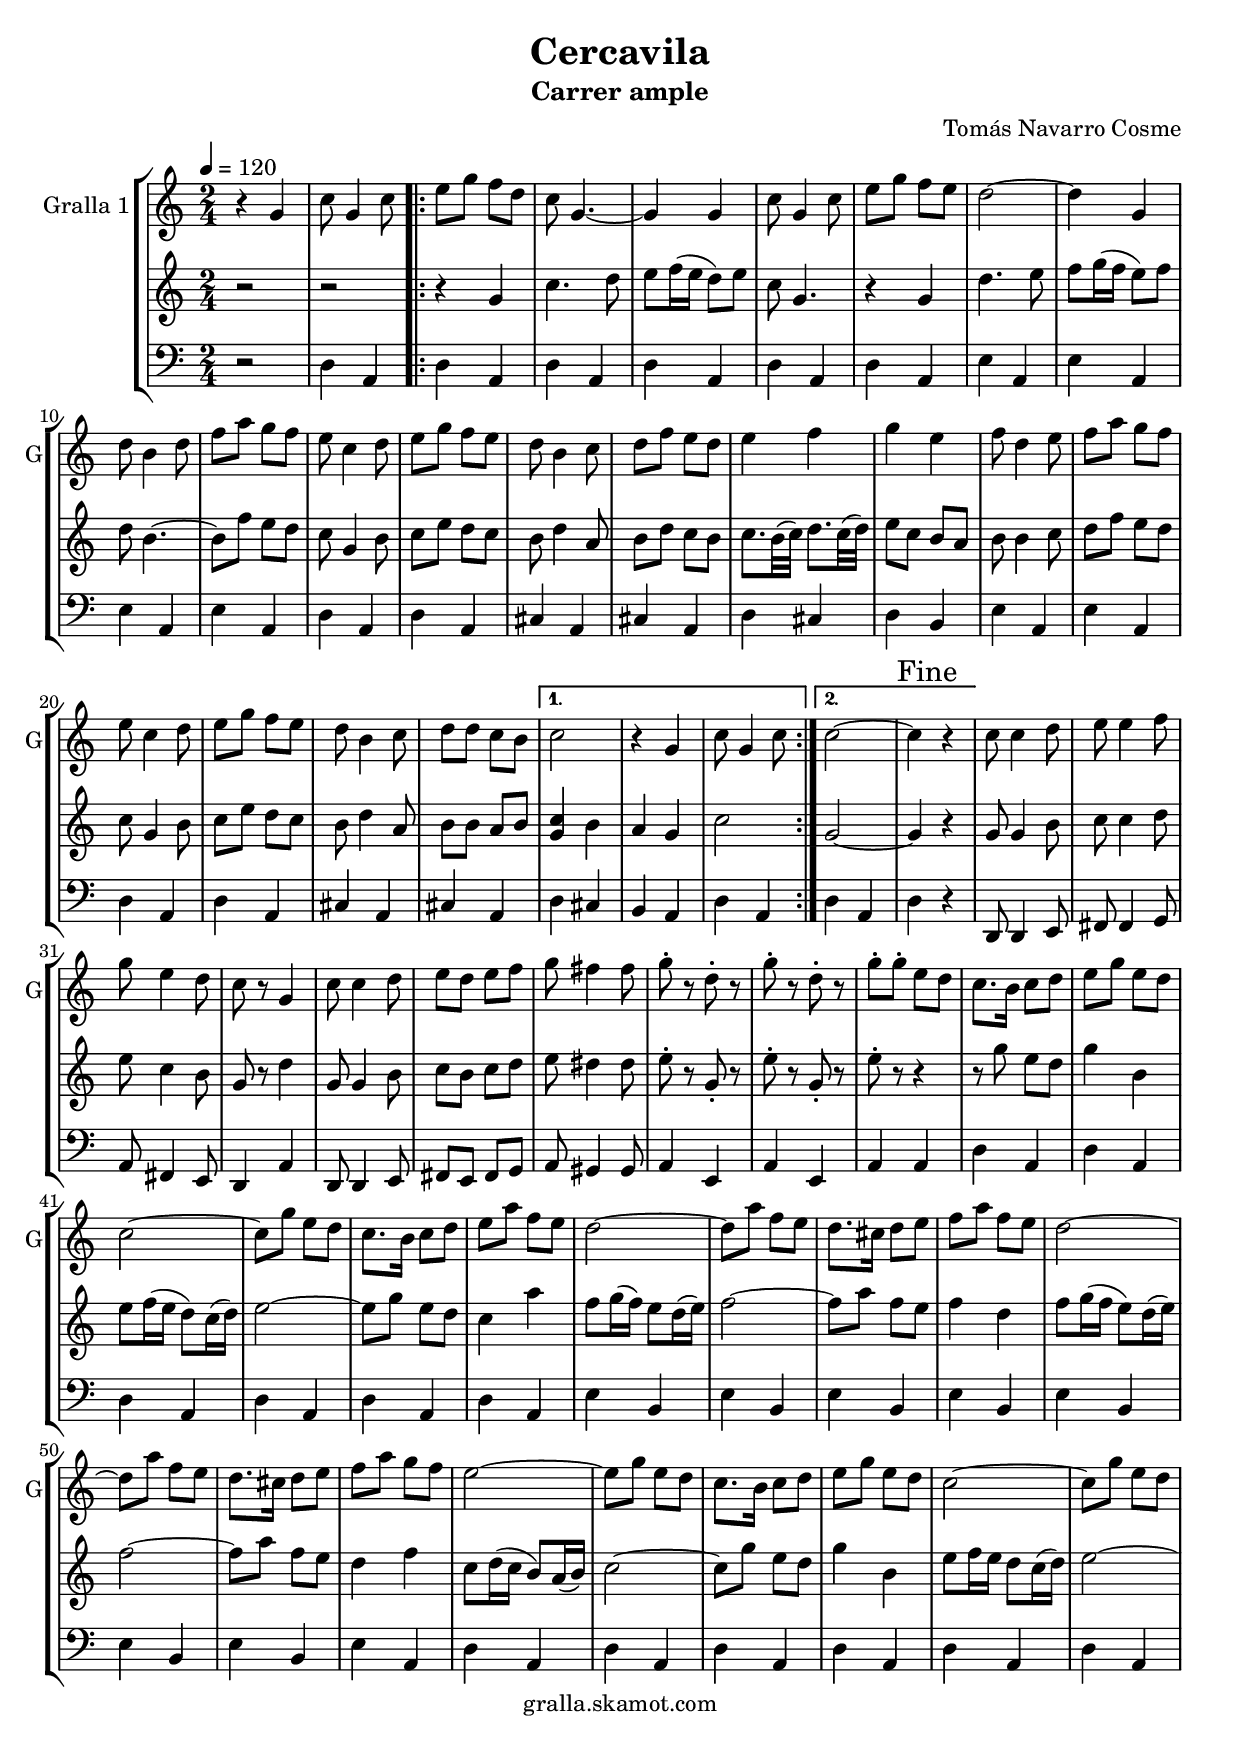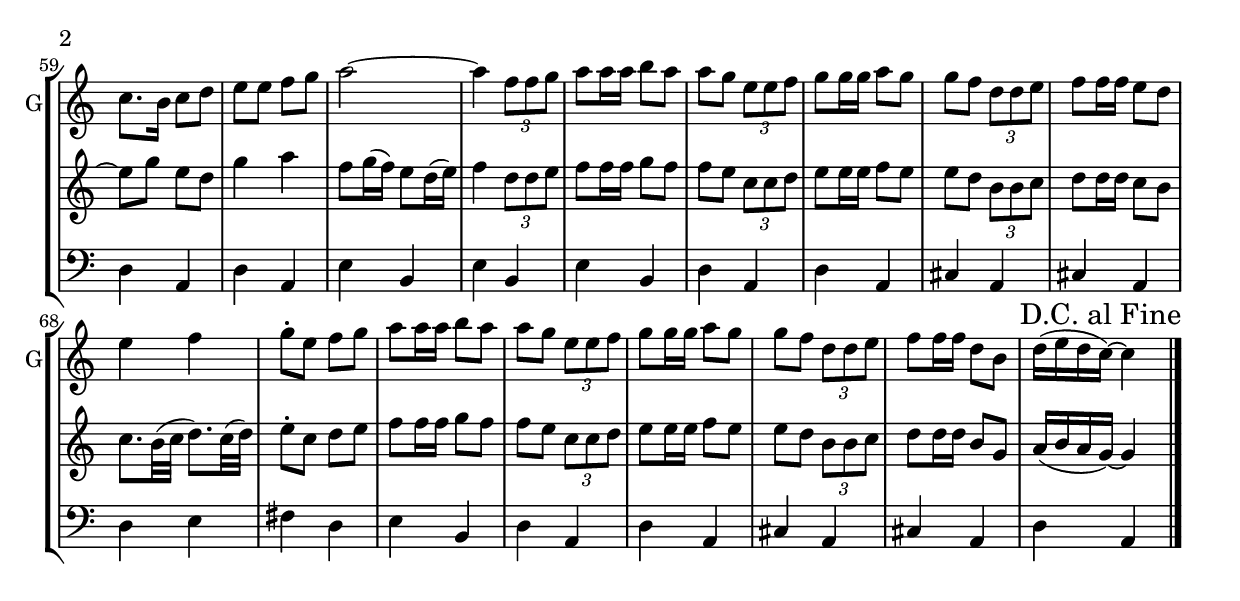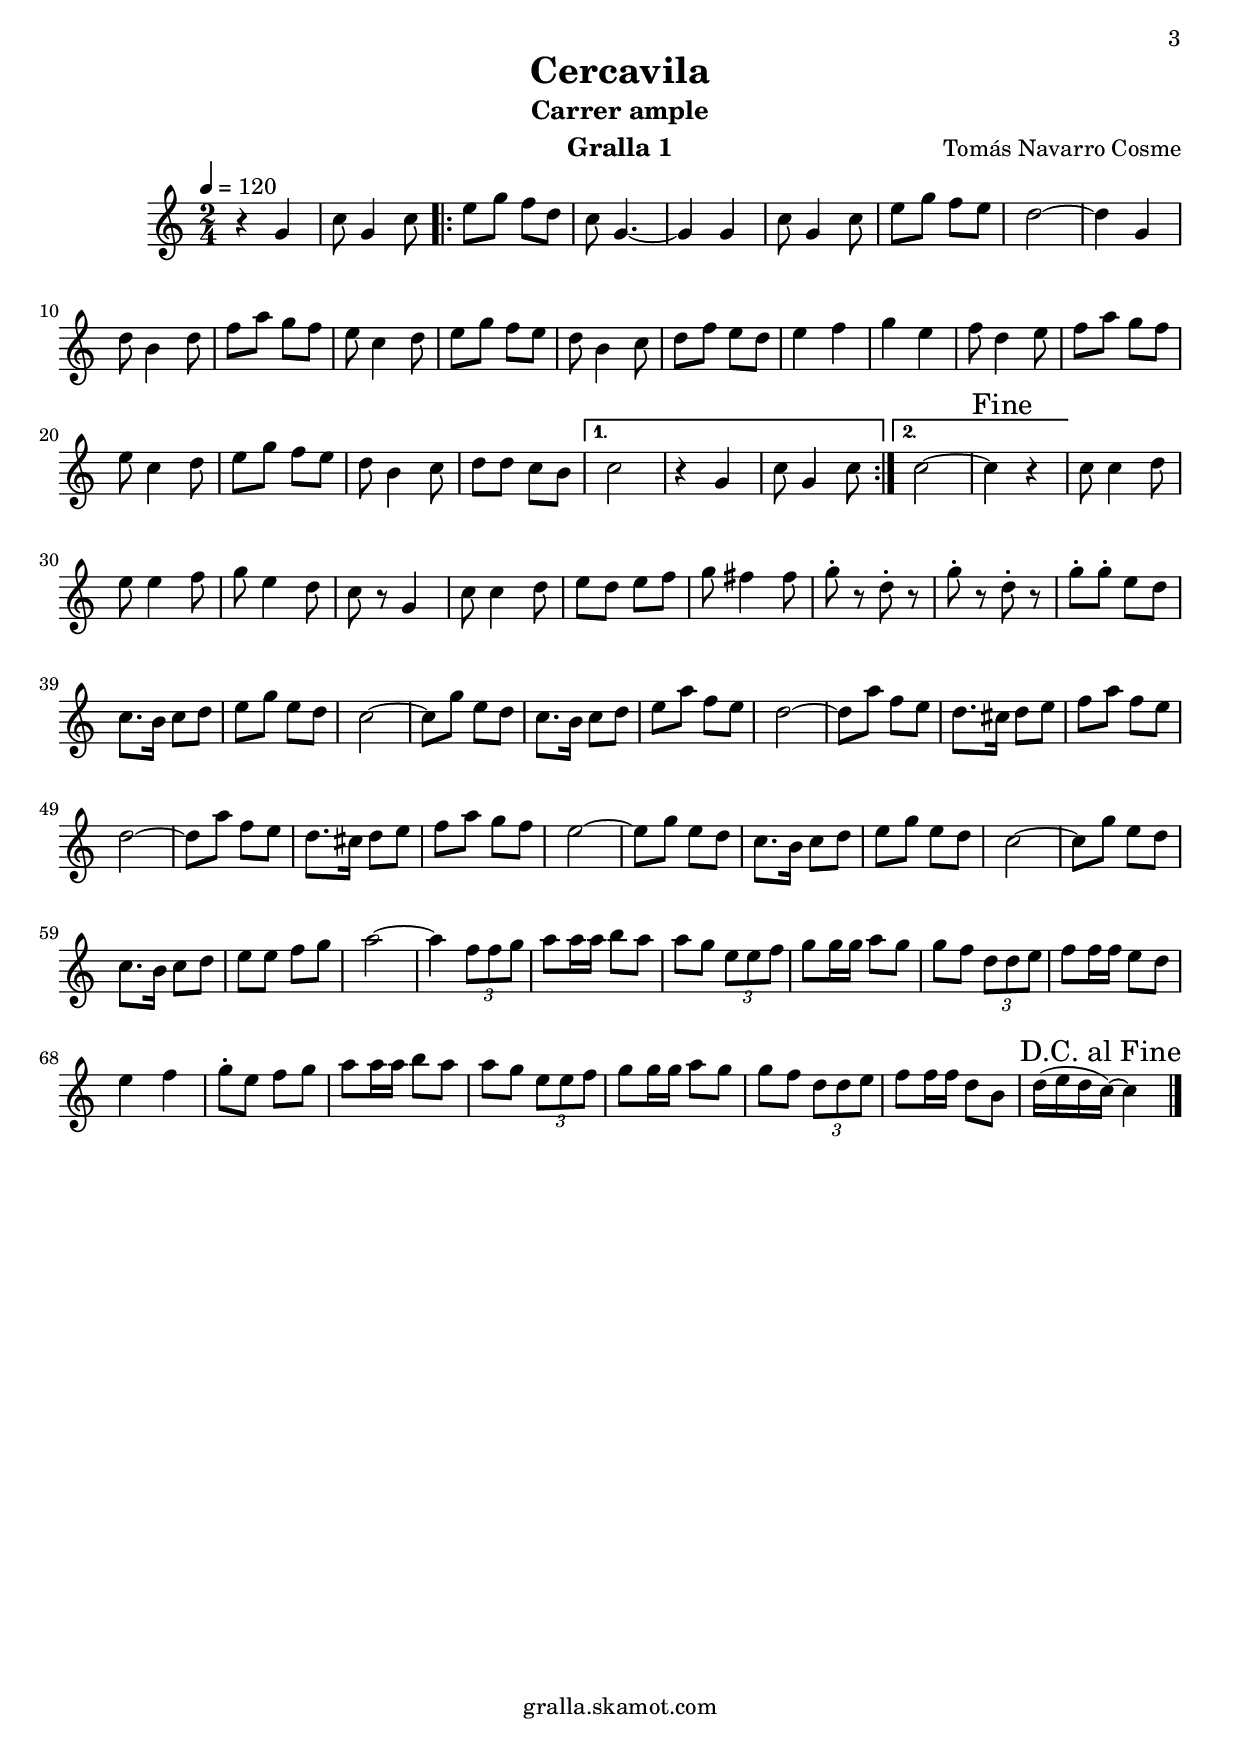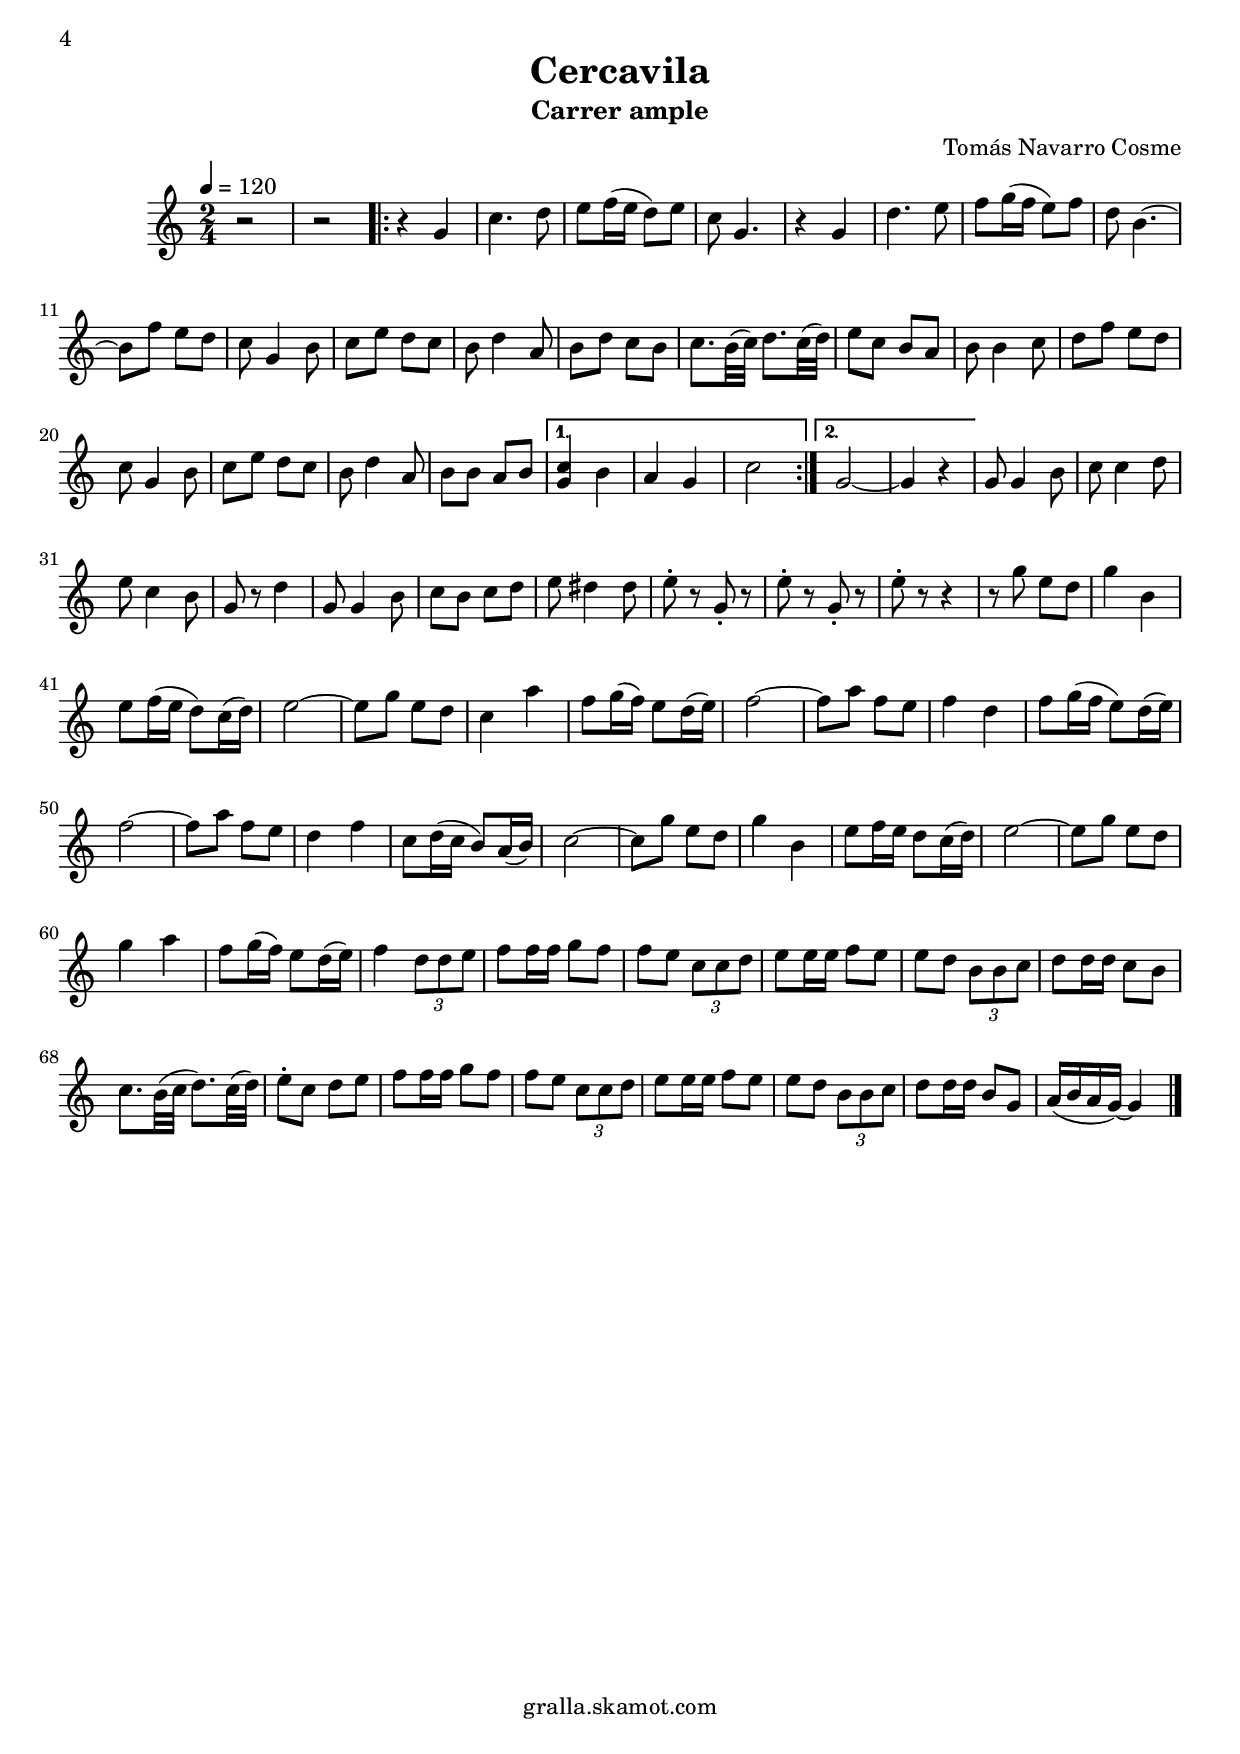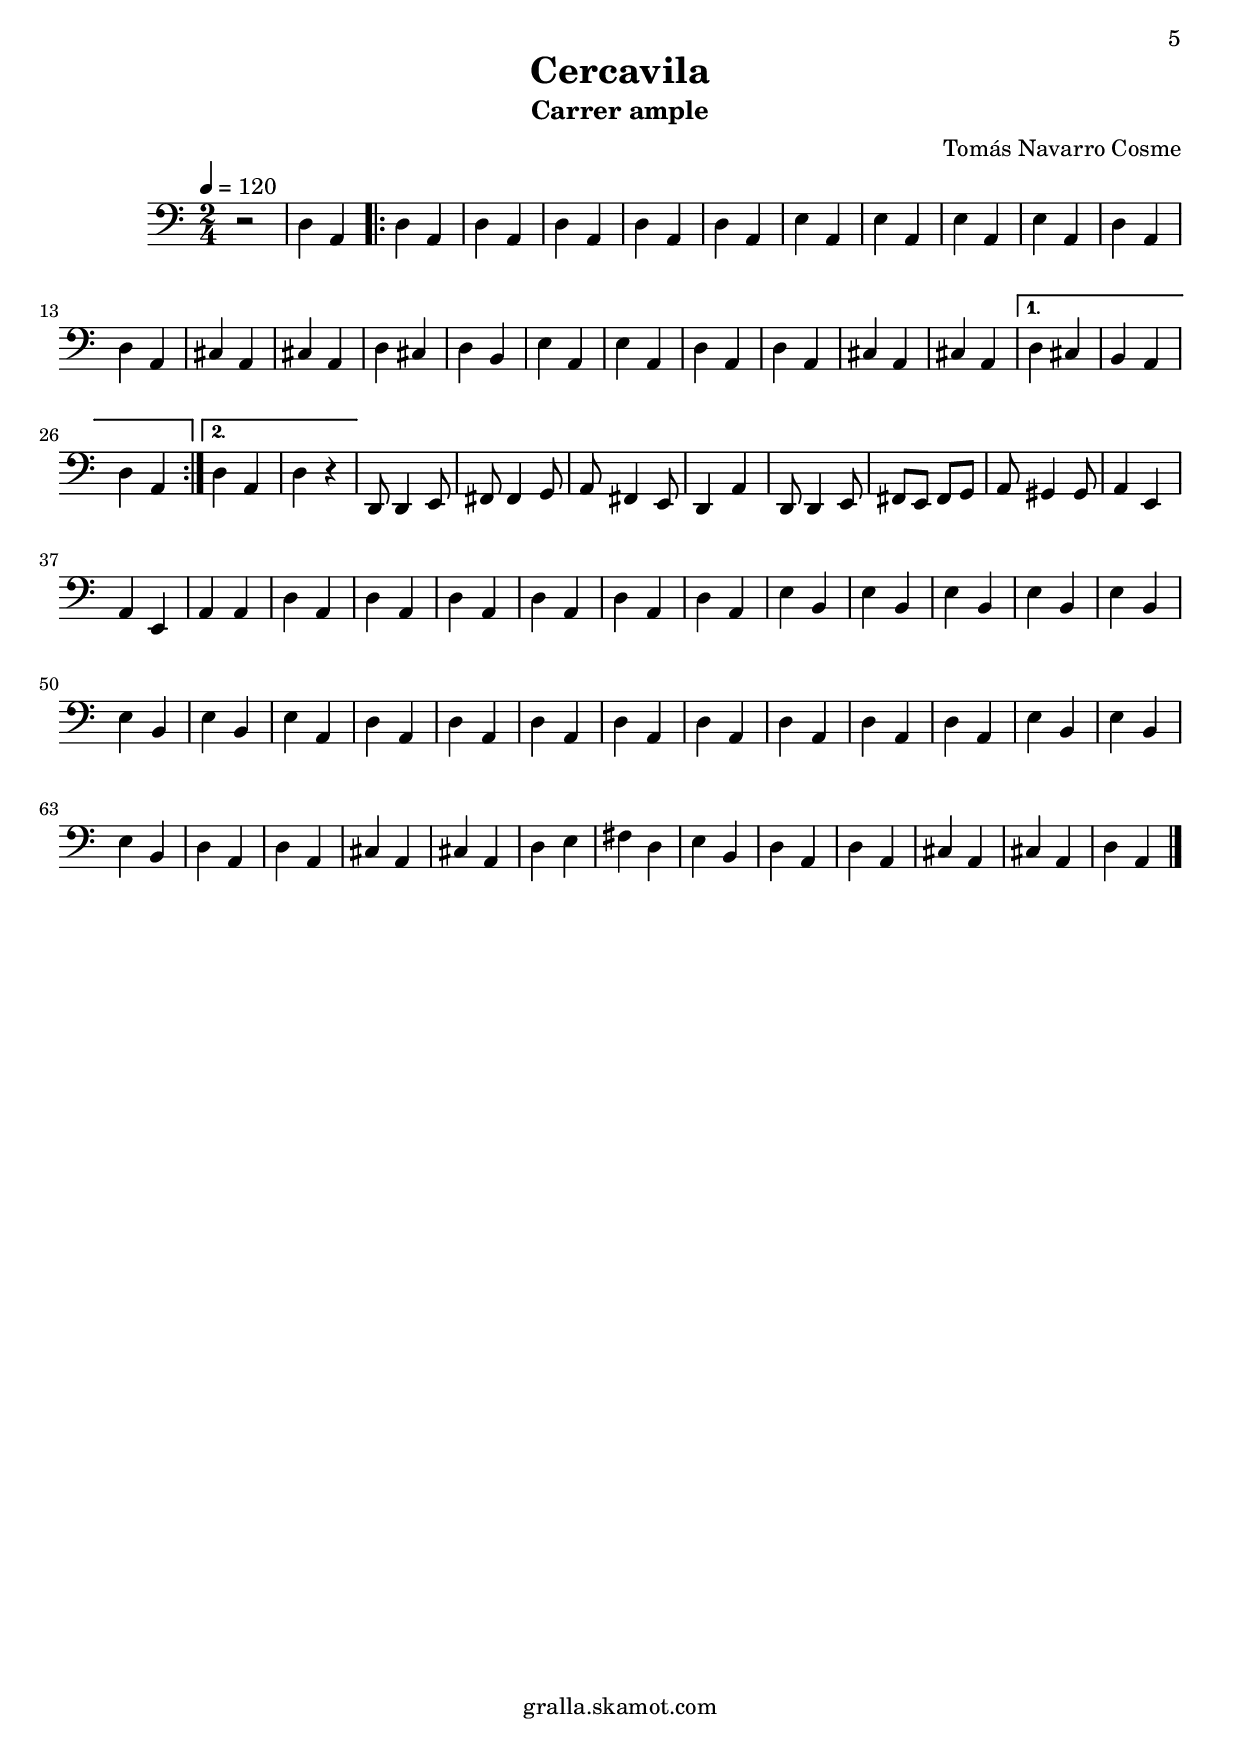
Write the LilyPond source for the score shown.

\version "2.16.2"

\header {
  dedication=""
  title="Cercavila"
  subtitle="Carrer ample"
  subsubtitle=""
  poet=""
  meter=""
  piece=""
  composer="Tomás Navarro Cosme"
  arranger=""
  opus=""
  instrument=""
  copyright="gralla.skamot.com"
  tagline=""
}

liniaroAa =
\relative g'
{
  \tempo 4=120
  \clef treble
  \key c \major
  \time 2/4
  r4 g  |
  c8 g4 c8  |
  \repeat volta 2 { e8 g f d  |
  c8 g4. ~  |
  %05
  g4 g  |
  c8 g4 c8  |
  e8 g f e  |
  d2 ~  |
  d4 g,  |
  %10
  d'8 b4 d8  |
  f8 a g f  |
  e8 c4 d8  |
  e8 g f e  |
  d8 b4 c8  |
  %15
  d8 f e d  |
  e4 f  |
  g4 e  |
  f8 d4 e8  |
  f8 a g f  |
  %20
  e8 c4 d8  |
  e8 g f e  |
  d8 b4 c8  |
  d8 d c b }
  \alternative { { c2  |
  %25
  r4 g  |
  c8 g4 c8 }
  { c2 ~  |
  \mark "Fine" c4 r } }
  c8 c4 d8  |
  %30
  e8 e4 f8  |
  g8 e4 d8  |
  c8 r g4  |
  c8 c4 d8  |
  e8 d e f  |
  %35
  g8 fis4 fis8  |
  g8-. r d-. r  |
  g8-. r d-. r  |
  g8-. g-. e d  |
  c8. b16 c8 d  |
  %40
  e8 g e d  |
  c2 ~  |
  c8 g' e d  |
  c8. b16 c8 d  |
  e8 a f e  |
  %45
  d2 ~  |
  d8 a' f e  |
  d8. cis16 d8 e  |
  f8 a f e  |
  d2 ~  |
  %50
  d8 a' f e  |
  d8. cis16 d8 e  |
  f8 a g f  |
  e2 ~  |
  e8 g e d  |
  %55
  c8. b16 c8 d  |
  e8 g e d  |
  c2 ~  |
  c8 g' e d  |
  c8. b16 c8 d  |
  %60
  e8 e f g  |
  a2 ~  |
  a4 \times 2/3 { f8 f g }  |
  a8 a16 a b8 a  |
  a8 g \times 2/3 { e e f }  |
  %65
  g8 g16 g a8 g  |
  g8 f \times 2/3 { d d e }  |
  f8 f16 f e8 d  |
  e4 f  |
  g8-. e f g  |
  %70
  a8 a16 a b8 a  |
  a8 g \times 2/3 { e e f }  |
  g8 g16 g a8 g  |
  g8 f \times 2/3 { d d e }  |
  f8 f16 f d8 b  |
  %75
  \mark "D.C. al Fine" d16 ( e d c ~ ) c4  \bar "|."
}

liniaroAb =
\relative g'
{
  \tempo 4=120
  \clef treble
  \key c \major
  \time 2/4
  r2  |
  r2  |
  \repeat volta 2 { r4 g  |
  c4. d8  |
  %05
  e8 f16 ( e d8 ) e  |
  c8 g4.  |
  r4 g  |
  d'4. e8  |
  f8 g16 ( f e8 ) f  |
  %10
  d8 b4. ~  |
  b8 f' e d  |
  c8 g4 b8  |
  c8 e d c  |
  b8 d4 a8  |
  %15
  b8 d c b  |
  c8. b32 ( c ) d8. c32 ( d )  |
  e8 c b a  |
  b8 b4 c8  |
  d8 f e d  |
  %20
  c8 g4 b8  |
  c8 e d c  |
  b8 d4 a8  |
  b8 b a b }
  \alternative { { <g c>4 b  |
  %25
  a4 g  |
  c2 }
  { g2 ~  |
  g4 r } }
  g8 g4 b8  |
  %30
  c8 c4 d8  |
  e8 c4 b8  |
  g8 r d'4  |
  g,8 g4 b8  |
  c8 b c d  |
  %35
  e8 dis4 dis8  |
  e8-. r g,-. r  |
  e'8-. r g,-. r  |
  e'8-. r r4  |
  r8 g e d  |
  %40
  g4 b,  |
  e8 f16 ( e d8 ) c16 ( d )  |
  e2 ~  |
  e8 g e d  |
  c4 a'  |
  %45
  f8 g16 ( f ) e8 d16 ( e )  |
  f2 ~  |
  f8 a f e  |
  f4 d  |
  f8 g16 ( f e8 ) d16 ( e )  |
  %50
  f2 ~  |
  f8 a f e  |
  d4 f  |
  c8 d16 ( c b8 ) a16 ( b )  |
  c2 ~  |
  %55
  c8 g' e d  |
  g4 b,  |
  e8 f16 e d8 c16 ( d ) |
  e2 ~  |
  e8 g e d  |
  %60
  g4 a  |
  f8 g16 ( f ) e8 d16 ( e )  |
  f4 \times 2/3 { d8 d e }  |
  f8 f16 f g8 f  |
  f8 e \times 2/3 { c c d }  |
  %65
  e8 e16 e f8 e  |
  e8 d \times 2/3 { b b c }  |
  d8 d16 d c8 b  |
  c8. b32 ( c d8. ) c32 ( d )  |
  e8-. c d e  |
  %70
  f8 f16 f g8 f  |
  f8 e \times 2/3 { c c d }  |
  e8 e16 e f8 e  |
  e8 d \times 2/3 { b b c }  |
  d8 d16 d b8 g  |
  %75
  a16 ( b a g ~ ) g4  \bar "|."
}

liniaroAc =
\relative d
{
  \tempo 4=120
  \clef bass
  \key c \major
  \time 2/4
  r2  |
  d4 a  |
  \repeat volta 2 { d4 a  |
  d4 a  |
  %05
  d4 a  |
  d4 a  |
  d4 a  |
  e'4 a,  |
  e'4 a,  |
  %10
  e'4 a,  |
  e'4 a,  |
  d4 a  |
  d4 a  |
  cis4 a  |
  %15
  cis4 a  |
  d4 cis  |
  d4 b  |
  e4 a,  |
  e'4 a,  |
  %20
  d4 a  |
  d4 a  |
  cis4 a  |
  cis4 a }
  \alternative { { d4 cis  |
  %25
  b4 a  |
  d4 a }
  { d4 a  |
  d4 r } }
  d,8 d4 e8  |
  %30
  fis8 fis4 g8  |
  a8 fis4 e8  |
  d4 a'  |
  d,8 d4 e8  |
  fis8 e fis g  |
  %35
  a8 gis4 gis8  |
  a4 e  |
  a4 e  |
  a4 a  |
  d4 a  |
  %40
  d4 a  |
  d4 a  |
  d4 a  |
  d4 a  |
  d4 a  |
  %45
  e'4 b  |
  e4 b  |
  e4 b  |
  e4 b  |
  e4 b  |
  %50
  e4 b  |
  e4 b  |
  e4 a,  |
  d4 a  |
  d4 a  |
  %55
  d4 a  |
  d4 a  |
  d4 a  |
  d4 a  |
  d4 a  |
  %60
  d4 a  |
  e'4 b  |
  e4 b  |
  e4 b  |
  d4 a  |
  %65
  d4 a  |
  cis4 a  |
  cis4 a  |
  d4 e  |
  fis4 d  |
  %70
  e4 b  |
  d4 a  |
  d4 a  |
  cis4 a  |
  cis4 a  |
  %75
  d4 a  \bar "|."
}

\bookpart {
  \score {
    \new StaffGroup {
      \override Score.RehearsalMark.self-alignment-X = #LEFT
      <<
        \new Staff \with {instrumentName = #"Gralla 1" shortInstrumentName = #"G"} \liniaroAa
        \new Staff \with {instrumentName = #"" shortInstrumentName = #" "} \liniaroAb
        \new Staff \with {instrumentName = #"" shortInstrumentName = #" "} \liniaroAc
      >>
    }
    \layout {}
  }
  \score { \unfoldRepeats
    \new StaffGroup {
      \override Score.RehearsalMark.self-alignment-X = #LEFT
      <<
        \new Staff \with {instrumentName = #"Gralla 1" shortInstrumentName = #"G"} \liniaroAa
        \new Staff \with {instrumentName = #"" shortInstrumentName = #" "} \liniaroAb
        \new Staff \with {instrumentName = #"" shortInstrumentName = #" "} \liniaroAc
      >>
    }
    \midi {
      \set Staff.midiInstrument = "oboe"
      \set DrumStaff.midiInstrument = "drums"
    }
  }
}

\bookpart {
  \header {instrument="Gralla 1"}
  \score {
    \new StaffGroup {
      \override Score.RehearsalMark.self-alignment-X = #LEFT
      <<
        \new Staff \liniaroAa
      >>
    }
    \layout {}
  }
  \score { \unfoldRepeats
    \new StaffGroup {
      \override Score.RehearsalMark.self-alignment-X = #LEFT
      <<
        \new Staff \liniaroAa
      >>
    }
    \midi {
      \set Staff.midiInstrument = "oboe"
      \set DrumStaff.midiInstrument = "drums"
    }
  }
}

\bookpart {
  \header {instrument=""}
  \score {
    \new StaffGroup {
      \override Score.RehearsalMark.self-alignment-X = #LEFT
      <<
        \new Staff \liniaroAb
      >>
    }
    \layout {}
  }
  \score { \unfoldRepeats
    \new StaffGroup {
      \override Score.RehearsalMark.self-alignment-X = #LEFT
      <<
        \new Staff \liniaroAb
      >>
    }
    \midi {
      \set Staff.midiInstrument = "oboe"
      \set DrumStaff.midiInstrument = "drums"
    }
  }
}

\bookpart {
  \header {instrument=""}
  \score {
    \new StaffGroup {
      \override Score.RehearsalMark.self-alignment-X = #LEFT
      <<
        \new Staff \liniaroAc
      >>
    }
    \layout {}
  }
  \score { \unfoldRepeats
    \new StaffGroup {
      \override Score.RehearsalMark.self-alignment-X = #LEFT
      <<
        \new Staff \liniaroAc
      >>
    }
    \midi {
      \set Staff.midiInstrument = "oboe"
      \set DrumStaff.midiInstrument = "drums"
    }
  }
}

